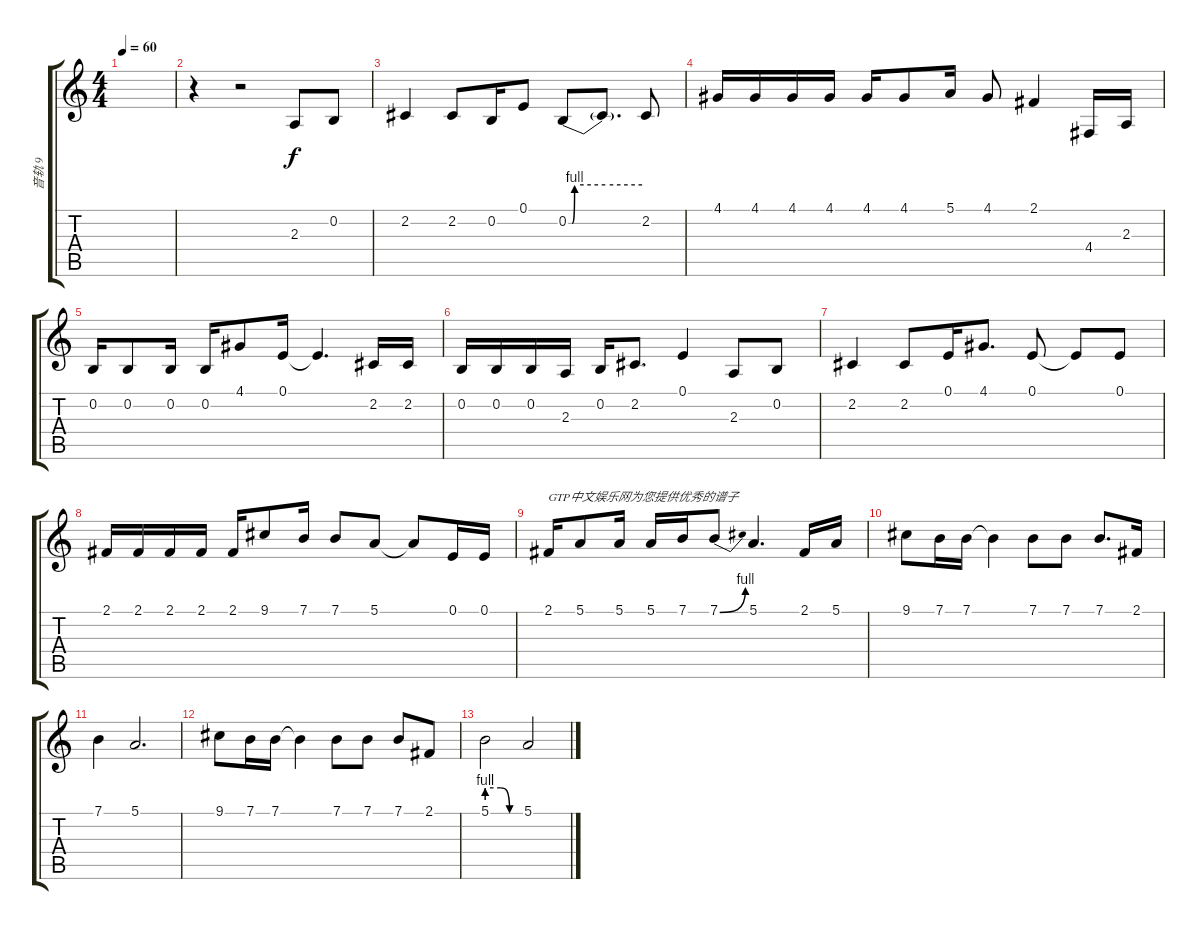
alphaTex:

\track ("音轨 9" "音轨 9") {instrument electricpiano2}
\staff {score tabs}
\tuning (E4 B3 G3 D3 A2 E2) {hide}
\ts (4 4)
\tempo 60
\clef g2
\ks c
|
r.4 r.2 2.3.8 0.2.8 |
2.2.4 2.2.8 0.2.16 0.1.8 0.2{be (custom 0 0 3 0 5 4 30 4 60 4)}.8 0.2{t}.8{d} 2.2.8 |
4.1.16 4.1.16 4.1.16 4.1.16 4.1.16 4.1.8 5.1.16 4.1.8 2.1.4 4.4.16 2.3.16 |
0.2.16 0.2.8 0.2.16 0.2.16 4.1.8 0.1.16 0.1{t}.4{d} 2.2.16 2.2.16 |
0.2.16 0.2.16 0.2.16 2.3.16 0.2.16 2.2.8{d} 0.1.4 2.3.8 0.2.8 |
2.2.4 2.2.8 0.1.16 4.1.8{d} 0.1.8 0.1{t}.8 0.1.8 |
2.1.16 2.1.16 2.1.16 2.1.16 2.1.16 9.1.8 7.1.16 7.1.8 5.1.8 5.1{t}.8 0.1.16 0.1.16 |
2.1.16{txt "GTP中文娱乐网为您提供优秀的谱子"} 5.1.8 5.1.16 5.1.16 7.1.16 7.1{be (bend 0 0 60 4)}.8 5.1.4{d} 2.1.16 5.1.16 |
9.1.8 7.1.16 7.1.16 7.1{t}.4 7.1.8 7.1.8 7.1.8{d} 2.1.16 |
7.1.4 5.1.2{d} |
9.1.8 7.1.16 7.1.16 7.1{t}.4 7.1.8 7.1.8 7.1.8 2.1.8 |
5.1{be (custom 0 4 25 4 41 0 60 0)}.2 5.1.2
